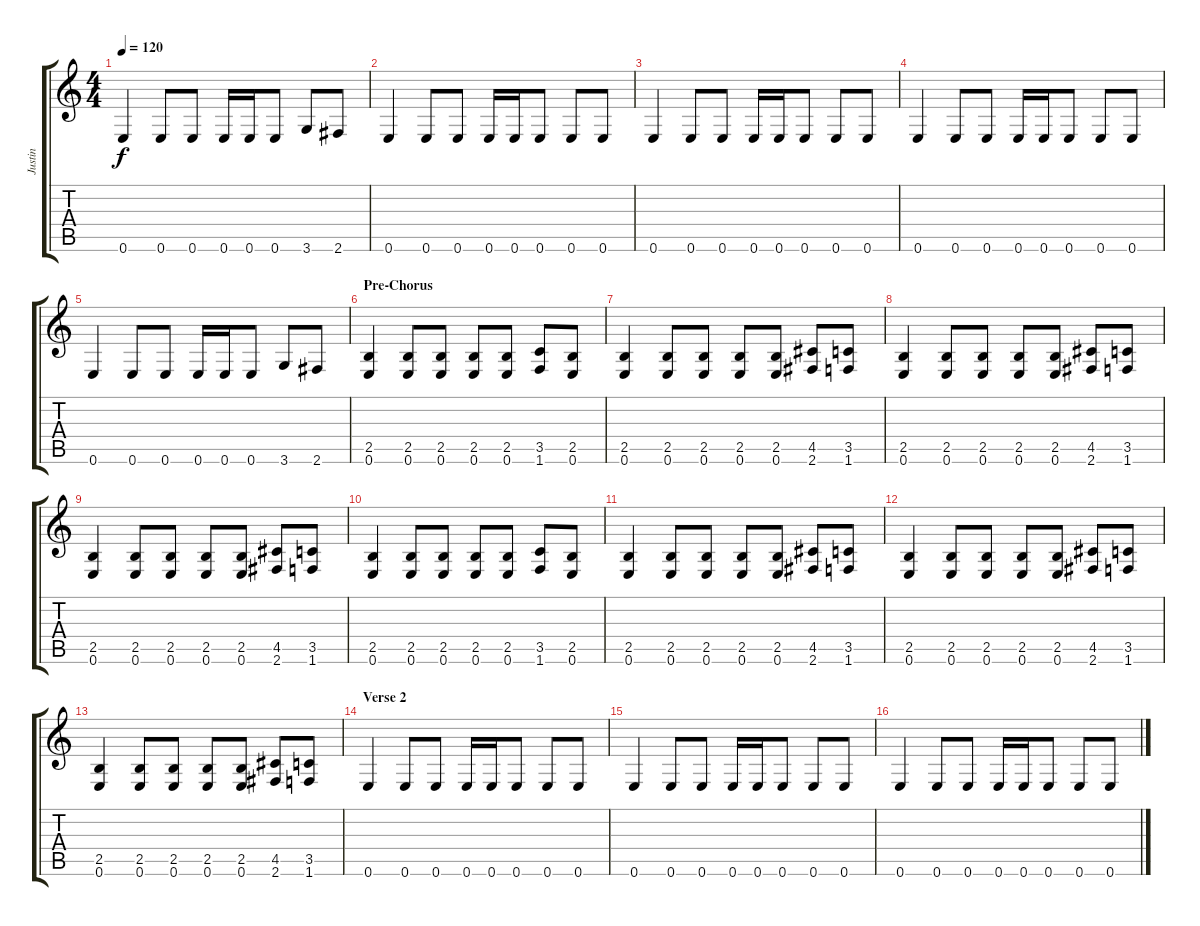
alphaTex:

\track ("Justin" "Justin") {instrument distortionguitar}
\staff {score tabs}
\tuning (E4 B3 G3 D3 A2 E2) {hide}
\ts (4 4)
\tempo 120
\clef g2
\ks c
0.6.4{dy f} 0.6.8 0.6.8 0.6.16 0.6.16 0.6.8 3.6.8 2.6.8 |
0.6.4 0.6.8 0.6.8 0.6.16 0.6.16 0.6.8 0.6.8 0.6.8 |
0.6.4 0.6.8 0.6.8 0.6.16 0.6.16 0.6.8 0.6.8 0.6.8 |
0.6.4 0.6.8 0.6.8 0.6.16 0.6.16 0.6.8 0.6.8 0.6.8 |
0.6.4 0.6.8 0.6.8 0.6.16 0.6.16 0.6.8 3.6.8 2.6.8 |
\section ("" "Pre-Chorus")
(2.5 0.6).4 (2.5 0.6).8 (2.5 0.6).8 (2.5 0.6).8 (2.5 0.6).8 (3.5 1.6).8 (2.5 0.6).8 |
(2.5 0.6).4 (2.5 0.6).8 (2.5 0.6).8 (2.5 0.6).8 (2.5 0.6).8 (4.5 2.6).8 (3.5 1.6).8 |
(2.5 0.6).4 (2.5 0.6).8 (2.5 0.6).8 (2.5 0.6).8 (2.5 0.6).8 (4.5 2.6).8 (3.5 1.6).8 |
(2.5 0.6).4 (2.5 0.6).8 (2.5 0.6).8 (2.5 0.6).8 (2.5 0.6).8 (4.5 2.6).8 (3.5 1.6).8 |
(2.5 0.6).4 (2.5 0.6).8 (2.5 0.6).8 (2.5 0.6).8 (2.5 0.6).8 (3.5 1.6).8 (2.5 0.6).8 |
(2.5 0.6).4 (2.5 0.6).8 (2.5 0.6).8 (2.5 0.6).8 (2.5 0.6).8 (4.5 2.6).8 (3.5 1.6).8 |
(2.5 0.6).4 (2.5 0.6).8 (2.5 0.6).8 (2.5 0.6).8 (2.5 0.6).8 (4.5 2.6).8 (3.5 1.6).8 |
(2.5 0.6).4 (2.5 0.6).8 (2.5 0.6).8 (2.5 0.6).8 (2.5 0.6).8 (4.5 2.6).8 (3.5 1.6).8 |
\section ("" "Verse 2")
0.6.4 0.6.8 0.6.8 0.6.16 0.6.16 0.6.8 0.6.8 0.6.8 |
0.6.4 0.6.8 0.6.8 0.6.16 0.6.16 0.6.8 0.6.8 0.6.8 |
0.6.4 0.6.8 0.6.8 0.6.16 0.6.16 0.6.8 0.6.8 0.6.8
